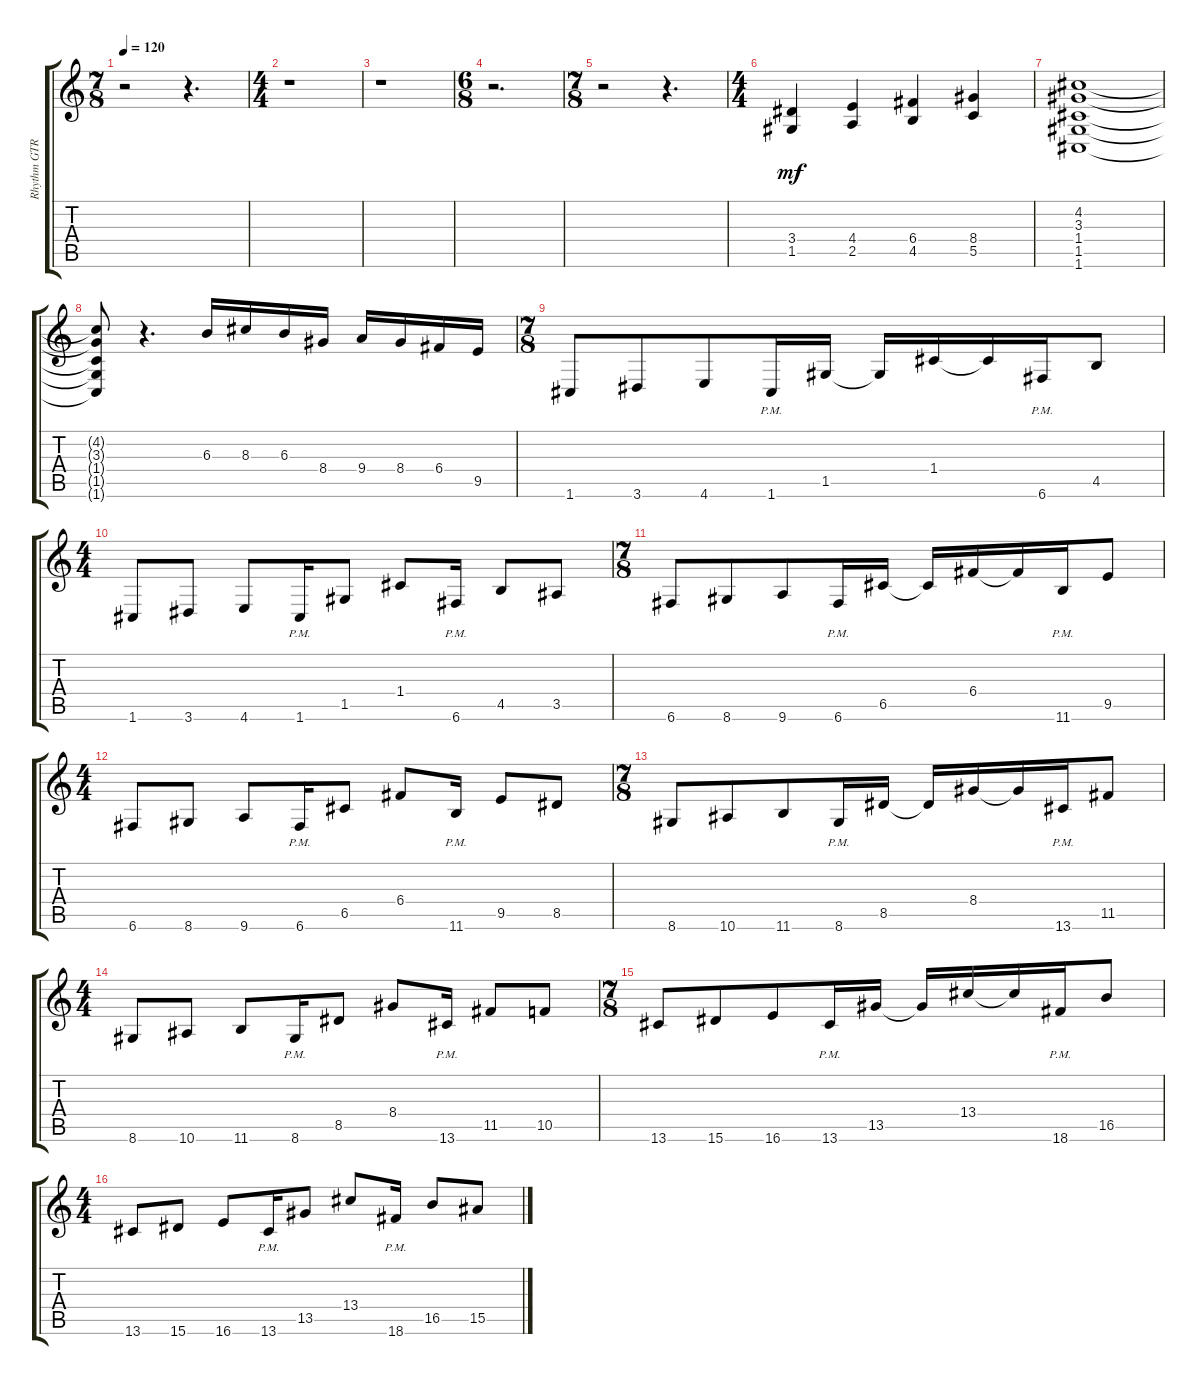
\track ("Rhythm GTR 1" "Rhythm GTR") {instrument distortionguitar}
\staff {score tabs}
\tuning (D4 A3 F3 C3 G2 C2) {hide}
\ts (7 8)
\tempo 120
\clef g2
\ks aminor
r.2{dy mf} r.4{d} |
\ts (4 4)
r.1 |
r.1 |
\ts (6 8)
r.2{d} |
\ts (7 8)
r.2 r.4{d} |
\ts (4 4)
(3.4 1.5).4 (4.4 2.5).4 (6.4 4.5).4 (8.4 5.5).4 |
(4.2 3.3 1.4 1.5 1.6).1 |
(4.2{t} 3.3{t} 1.4{t} 1.5{t} 1.6{t}).8 r.4{d} 6.3.16 8.3.16 6.3.16 8.4.16 9.4.16 8.4.16 6.4.16 9.5.16 |
\ts (7 8)
1.6.8 3.6.8 4.6.8 1.6{pm}.16 1.5.16 1.5{t}.16 1.4.16 1.4{t}.16 6.6{pm}.16 4.5.8 |
\ts (4 4)
1.6.8 3.6.8 4.6.8 1.6{pm}.16 1.5.8 1.4.8 6.6{pm}.16 4.5.8 3.5.8 |
\ts (7 8)
6.6.8 8.6.8 9.6.8 6.6{pm}.16 6.5.16 6.5{t}.16 6.4.16 6.4{t}.16 11.6{pm}.16 9.5.8 |
\ts (4 4)
6.6.8 8.6.8 9.6.8 6.6{pm}.16 6.5.8 6.4.8 11.6{pm}.16 9.5.8 8.5.8 |
\ts (7 8)
8.6.8 10.6.8 11.6.8 8.6{pm}.16 8.5.16 8.5{t}.16 8.4.16 8.4{t}.16 13.6{pm}.16 11.5.8 |
\ts (4 4)
8.6.8 10.6.8 11.6.8 8.6{pm}.16 8.5.8 8.4.8 13.6{pm}.16 11.5.8 10.5.8 |
\ts (7 8)
13.6.8 15.6.8 16.6.8 13.6{pm}.16 13.5.16 13.5{t}.16 13.4.16 13.4{t}.16 18.6{pm}.16 16.5.8 |
\ts (4 4)
13.6.8 15.6.8 16.6.8 13.6{pm}.16 13.5.8 13.4.8 18.6{pm}.16 16.5.8 15.5.8
